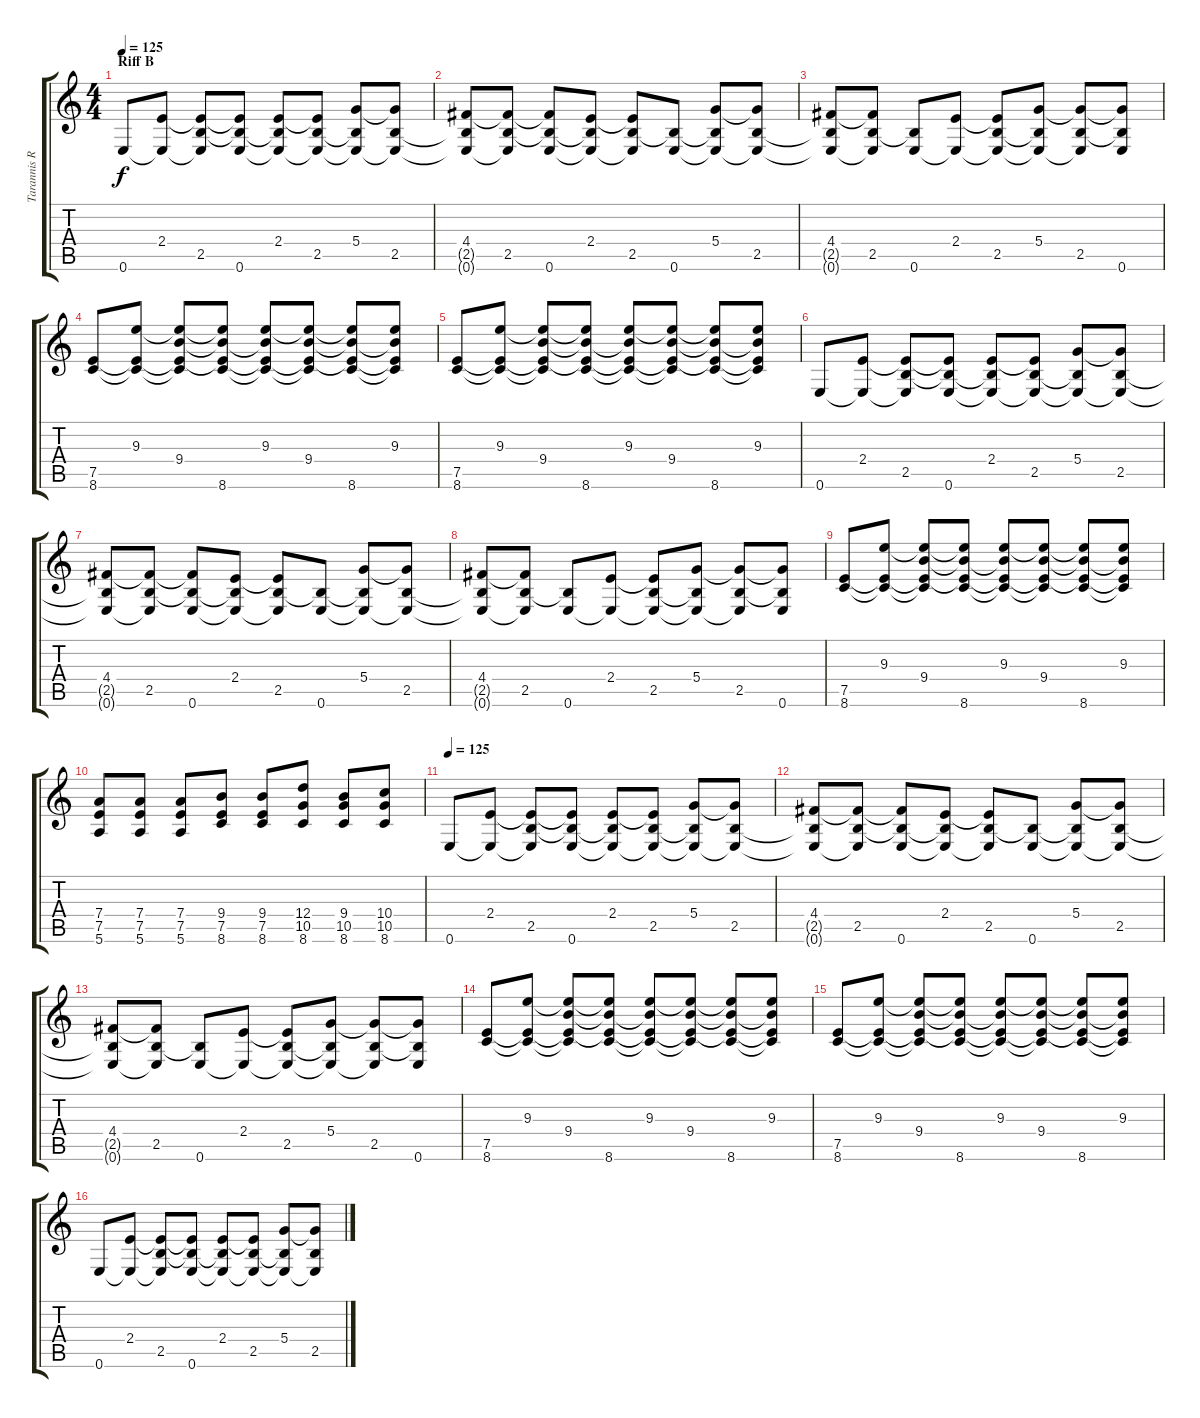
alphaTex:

\track ("Tarannis Rythm Guitar" "Tarannis R") {instrument distortionguitar}
\staff {score tabs}
\tuning (E4 B3 G3 D3 A2 E2) {hide}
\ts (4 4)
\section ("" "Riff B")
\tempo 125
\clef g2
\ks c
0.6.8{dy f} (2.4 0.6{t}).8 (2.4{t} 2.5 0.6{t}).8 (2.4{t} 2.5{t} 0.6).8 (2.4 2.5{t} 0.6{t}).8 (2.4{t} 2.5 0.6{t}).8 (5.4 2.5{t} 0.6{t}).8 (5.4{t} 2.5 0.6{t}).8 |
(4.4 2.5{t} 0.6{t}).8 (4.4{t} 2.5 0.6{t}).8 (4.4{t} 2.5{t} 0.6).8 (2.4 2.5{t} 0.6{t}).8 (2.4{t} 2.5 0.6{t}).8 (2.5{t} 0.6).8 (5.4 2.5{t} 0.6{t}).8 (5.4{t} 2.5 0.6{t}).8 |
(4.4 2.5{t} 0.6{t}).8 (4.4{t} 2.5 0.6{t}).8 (2.5{t} 0.6).8 (2.4 0.6{t}).8 (2.4{t} 2.5 0.6{t}).8 (5.4 2.5{t} 0.6{t}).8 (5.4{t} 2.5 0.6{t}).8 (5.4{t} 2.5{t} 0.6).8 |
(7.5 8.6).8 (9.3 7.5{t} 8.6{t}).8 (9.3{t} 9.4 7.5{t} 8.6{t}).8 (9.3{t} 9.4{t} 7.5{t} 8.6).8 (9.3 9.4{t} 7.5{t} 8.6{t}).8 (9.3{t} 9.4 7.5{t} 8.6{t}).8 (9.3{t} 9.4{t} 7.5{t} 8.6).8 (9.3 9.4{t} 7.5{t} 8.6{t}).8 |
(7.5 8.6).8 (9.3 7.5{t} 8.6{t}).8 (9.3{t} 9.4 7.5{t} 8.6{t}).8 (9.3{t} 9.4{t} 7.5{t} 8.6).8 (9.3 9.4{t} 7.5{t} 8.6{t}).8 (9.3{t} 9.4 7.5{t} 8.6{t}).8 (9.3{t} 9.4{t} 7.5{t} 8.6).8 (9.3 9.4{t} 7.5{t} 8.6{t}).8 |
0.6.8 (2.4 0.6{t}).8 (2.4{t} 2.5 0.6{t}).8 (2.4{t} 2.5{t} 0.6).8 (2.4 2.5{t} 0.6{t}).8 (2.4{t} 2.5 0.6{t}).8 (5.4 2.5{t} 0.6{t}).8 (5.4{t} 2.5 0.6{t}).8 |
(4.4 2.5{t} 0.6{t}).8 (4.4{t} 2.5 0.6{t}).8 (4.4{t} 2.5{t} 0.6).8 (2.4 2.5{t} 0.6{t}).8 (2.4{t} 2.5 0.6{t}).8 (2.5{t} 0.6).8 (5.4 2.5{t} 0.6{t}).8 (5.4{t} 2.5 0.6{t}).8 |
(4.4 2.5{t} 0.6{t}).8 (4.4{t} 2.5 0.6{t}).8 (2.5{t} 0.6).8 (2.4 0.6{t}).8 (2.4{t} 2.5 0.6{t}).8 (5.4 2.5{t} 0.6{t}).8 (5.4{t} 2.5 0.6{t}).8 (5.4{t} 2.5{t} 0.6).8 |
(7.5 8.6).8 (9.3 7.5{t} 8.6{t}).8 (9.3{t} 9.4 7.5{t} 8.6{t}).8 (9.3{t} 9.4{t} 7.5{t} 8.6).8 (9.3 9.4{t} 7.5{t} 8.6{t}).8 (9.3{t} 9.4 7.5{t} 8.6{t}).8 (9.3{t} 9.4{t} 7.5{t} 8.6).8 (9.3 9.4{t} 7.5{t} 8.6{t}).8 |
(7.4 7.5 5.6).8 (7.4 7.5 5.6).8 (7.4 7.5 5.6).8 (9.4 7.5 8.6).8 (9.4 7.5 8.6).8 (12.4 10.5 8.6).8 (9.4 10.5 8.6).8 (10.4 10.5 8.6).8 |
\tempo 125
0.6.8 (2.4 0.6{t}).8 (2.4{t} 2.5 0.6{t}).8 (2.4{t} 2.5{t} 0.6).8 (2.4 2.5{t} 0.6{t}).8 (2.4{t} 2.5 0.6{t}).8 (5.4 2.5{t} 0.6{t}).8 (5.4{t} 2.5 0.6{t}).8 |
(4.4 2.5{t} 0.6{t}).8 (4.4{t} 2.5 0.6{t}).8 (4.4{t} 2.5{t} 0.6).8 (2.4 2.5{t} 0.6{t}).8 (2.4{t} 2.5 0.6{t}).8 (2.5{t} 0.6).8 (5.4 2.5{t} 0.6{t}).8 (5.4{t} 2.5 0.6{t}).8 |
(4.4 2.5{t} 0.6{t}).8 (4.4{t} 2.5 0.6{t}).8 (2.5{t} 0.6).8 (2.4 0.6{t}).8 (2.4{t} 2.5 0.6{t}).8 (5.4 2.5{t} 0.6{t}).8 (5.4{t} 2.5 0.6{t}).8 (5.4{t} 2.5{t} 0.6).8 |
(7.5 8.6).8 (9.3 7.5{t} 8.6{t}).8 (9.3{t} 9.4 7.5{t} 8.6{t}).8 (9.3{t} 9.4{t} 7.5{t} 8.6).8 (9.3 9.4{t} 7.5{t} 8.6{t}).8 (9.3{t} 9.4 7.5{t} 8.6{t}).8 (9.3{t} 9.4{t} 7.5{t} 8.6).8 (9.3 9.4{t} 7.5{t} 8.6{t}).8 |
(7.5 8.6).8 (9.3 7.5{t} 8.6{t}).8 (9.3{t} 9.4 7.5{t} 8.6{t}).8 (9.3{t} 9.4{t} 7.5{t} 8.6).8 (9.3 9.4{t} 7.5{t} 8.6{t}).8 (9.3{t} 9.4 7.5{t} 8.6{t}).8 (9.3{t} 9.4{t} 7.5{t} 8.6).8 (9.3 9.4{t} 7.5{t} 8.6{t}).8 |
0.6.8 (2.4 0.6{t}).8 (2.4{t} 2.5 0.6{t}).8 (2.4{t} 2.5{t} 0.6).8 (2.4 2.5{t} 0.6{t}).8 (2.4{t} 2.5 0.6{t}).8 (5.4 2.5{t} 0.6{t}).8 (5.4{t} 2.5 0.6{t}).8
